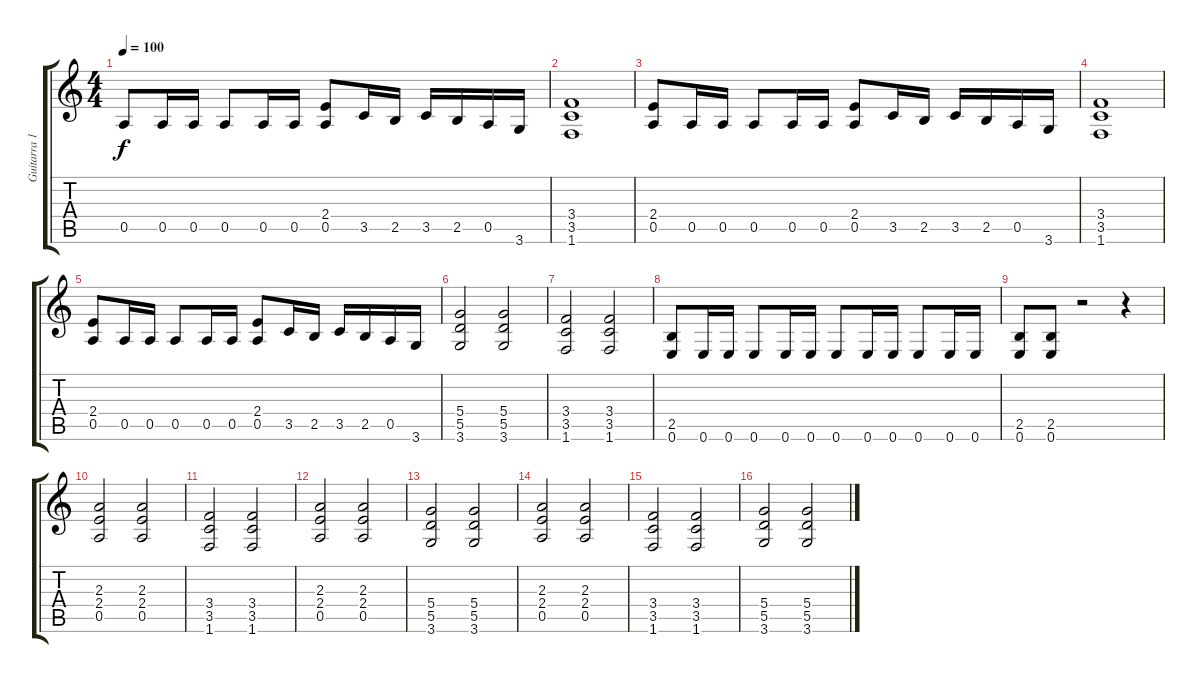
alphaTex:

\track ("Guitarra 1" "Guitarra 1") {instrument distortionguitar}
\staff {score tabs}
\tuning (E4 B3 G3 D3 A2 E2) {hide}
\ts (4 4)
\tempo 100
\clef g2
\ks c
0.5.8{dy f} 0.5.16 0.5.16 0.5.8 0.5.16 0.5.16 (2.4 0.5).8 3.5.16 2.5.16 3.5.16 2.5.16 0.5.16 3.6.16 |
(3.4 3.5 1.6).1 |
(2.4 0.5).8 0.5.16 0.5.16 0.5.8 0.5.16 0.5.16 (2.4 0.5).8 3.5.16 2.5.16 3.5.16 2.5.16 0.5.16 3.6.16 |
(3.4 3.5 1.6).1 |
(2.4 0.5).8 0.5.16 0.5.16 0.5.8 0.5.16 0.5.16 (2.4 0.5).8 3.5.16 2.5.16 3.5.16 2.5.16 0.5.16 3.6.16 |
(5.4 5.5 3.6).2 (5.4 5.5 3.6).2 |
(3.4 3.5 1.6).2 (3.4 3.5 1.6).2 |
(2.5 0.6).8 0.6.16 0.6.16 0.6.8 0.6.16 0.6.16 0.6.8 0.6.16 0.6.16 0.6.8 0.6.16 0.6.16 |
(2.5 0.6).8 (2.5 0.6).8 r.2 r.4 |
(2.3 2.4 0.5).2 (2.3 2.4 0.5).2 |
(3.4 3.5 1.6).2 (3.4 3.5 1.6).2 |
(2.3 2.4 0.5).2 (2.3 2.4 0.5).2 |
(5.4 5.5 3.6).2 (5.4 5.5 3.6).2 |
(2.3 2.4 0.5).2 (2.3 2.4 0.5).2 |
(3.4 3.5 1.6).2 (3.4 3.5 1.6).2 |
(5.4 5.5 3.6).2 (5.4 5.5 3.6).2
